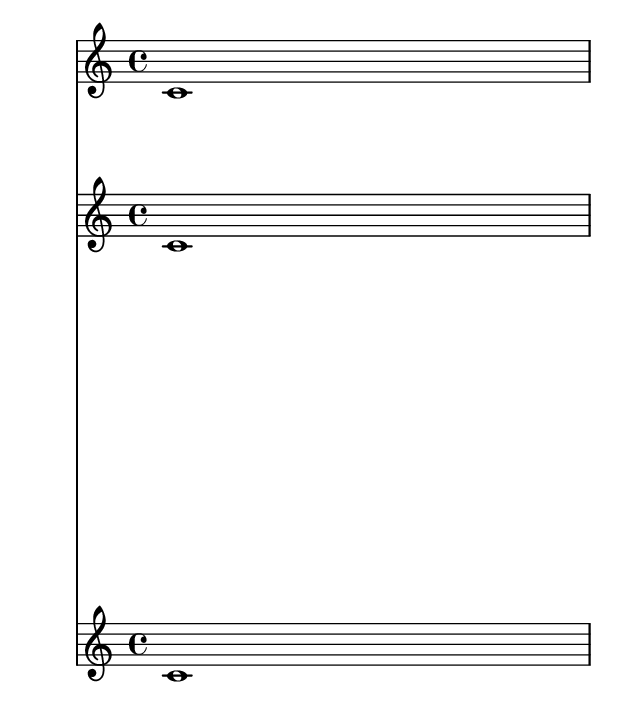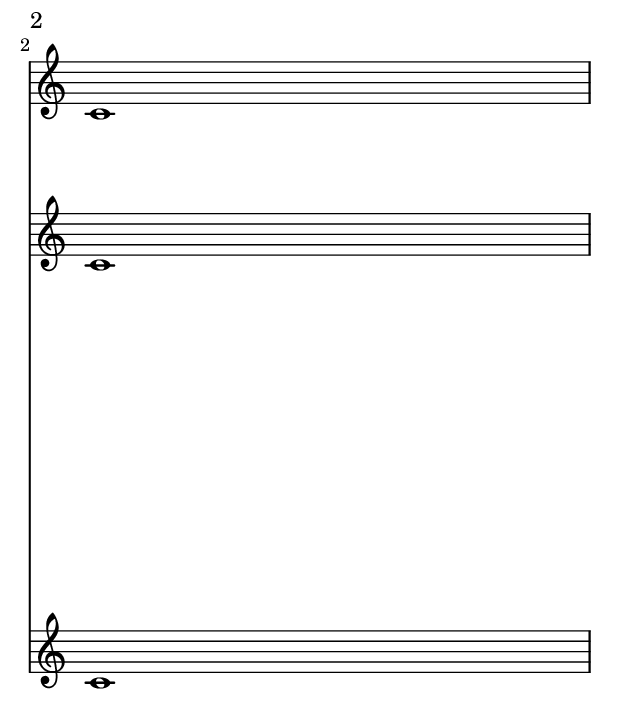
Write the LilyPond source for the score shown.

\version "2.17.6"

#(set-default-paper-size "a6")

\book {

  \header {
    texidoc = "The stretchability property affects the amount that staves will
move under extreme stretching, but it does not affect the default distance
between staves."
  }

  <<
    \new Staff { c'1 \pageBreak c'1 }
    \new Staff \with {
      \override VerticalAxisGroup.default-staff-staff-spacing.stretchability = #50
    } { c'1 c'1 }
    \new Staff { c'1 c'1 }
  >>
}
